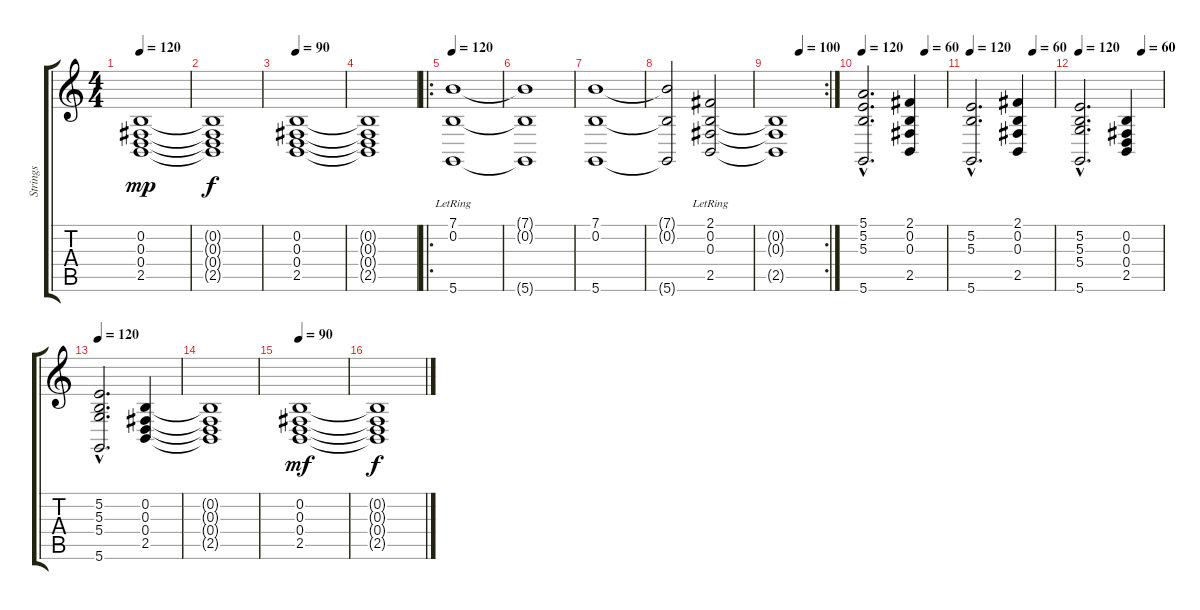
\track ("Strings" "Strings") {instrument stringensemble1}
\staff {score tabs}
\tuning (E4 B3 Gb3 D3 A2 D2) {hide}
\ts (4 4)
\tempo 120
\tempo 90
\tempo 120
\clef g2
\ks c
(0.2 0.3 0.4 2.5).1{dy mp instrument stringensemble1} |
(0.2{t} 0.3{t} 0.4{t} 2.5{t}).1{dy f} |
\tempo 90
(0.2 0.3 0.4 2.5).1 |
(0.2{t} 0.3{t} 0.4{t} 2.5{t}).1 |
\ro
\tempo 120
(7.1{lr} 0.2 5.6).1 |
(7.1{t} 0.2{t} 5.6{t}).1 |
(7.1 0.2 5.6).1 |
(7.1{t} 0.2{t} 5.6{t}).2 (2.1{lr} 0.2 0.3 2.5).2 |
\rc 2
\tempo (100 0.5)
(0.2{t} 0.3{t} 2.5{t}).1 |
\tempo 120
\tempo (60 0.75)
(5.1{hac} 5.2{hac} 5.3{hac} 5.6{hac}).2{d} (2.1 0.2 0.3 2.5).4 |
\tempo 120
\tempo (60 0.75)
(5.2{hac} 5.3{hac} 5.6{hac}).2{d} (2.1 0.2 0.3 2.5).4 |
\tempo 120
\tempo (60 0.75)
(5.2{hac} 5.3{hac} 5.4{hac} 5.6{hac}).2{d} (0.2 0.3 0.4 2.5).4 |
\tempo 120
(5.2{hac} 5.3{hac} 5.4{hac} 5.6{hac}).2{d} (0.2 0.3 0.4 2.5).4 |
(0.2{t} 0.3{t} 0.4{t} 2.5{t}).1 |
\tempo 90
(0.2 0.3 0.4 2.5).1{dy mf} |
(0.2{t} 0.3{t} 0.4{t} 2.5{t}).1{dy f}
